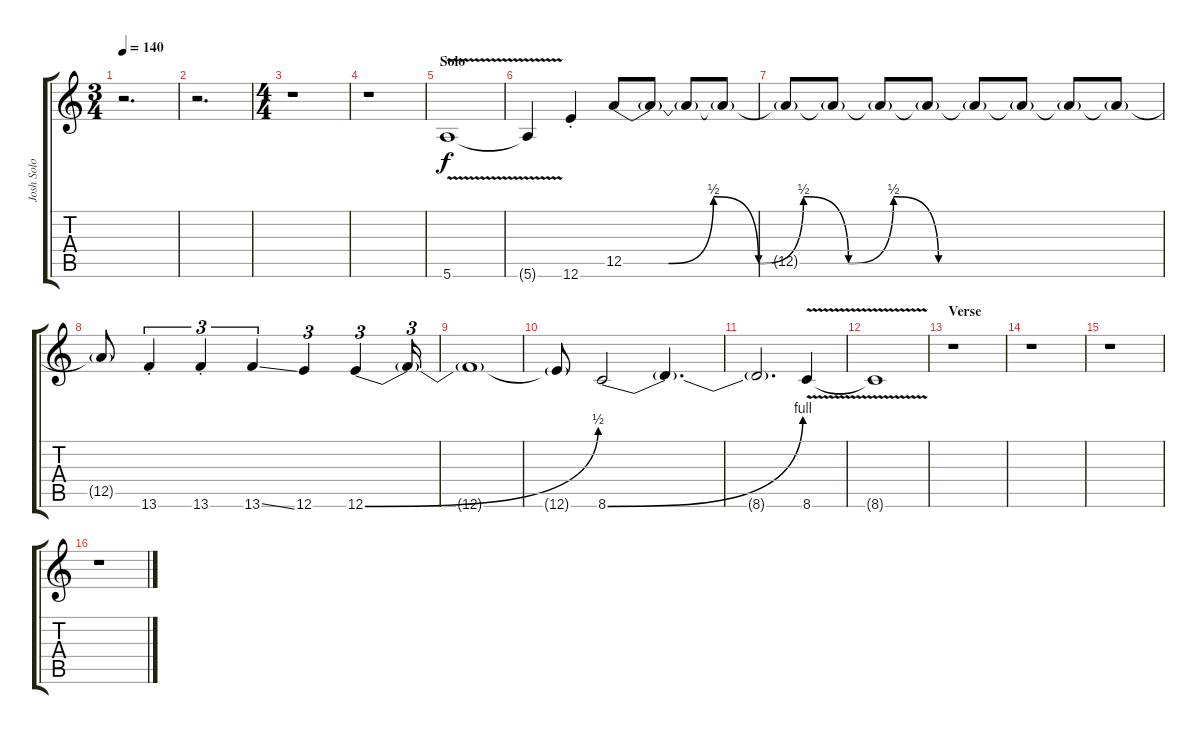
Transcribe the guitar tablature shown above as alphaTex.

\track ("Josh Solo" "Josh Solo") {instrument distortionguitar}
\staff {score tabs}
\tuning (E4 B3 G3 D3 A2 E2) {hide}
\ts (3 4)
\tempo 140
\clef g2
\ks c
r.2{d dy f} |
r.2{d} |
\ts (4 4)
r.1 |
r.1 |
\section ("" "Solo")
5.6{v}.1 |
5.6{t}.4 12.6{st}.4 12.5{be (custom 0 0 5 0 10 2 15 0 20 2 25 0 30 2 35 0 60 0)}.8 12.5{t}.8 12.5{t}.8 12.5{t}.8 |
12.5{t}.8 12.5{t}.8 12.5{t}.8 12.5{t}.8 12.5{t}.8 12.5{t}.8 12.5{t}.8 12.5{t}.8 |
12.5{t}.8 13.6{st}.4{tu (3 2)} 13.6{st}.4{tu (3 2)} 13.6{ss}.4{tu (3 2)} 12.6.4{tu (3 2)} 12.6{be (bend 0 0 60 2)}.4{tu (3 2)} 12.6{t}.16{tu (3 2)} |
12.6{t}.1 |
12.6{t}.8 8.6{be (bend 0 0 60 4)}.2 8.6{t}.4{d} |
8.6{t}.2{d} 8.6{v}.4 |
8.6{t}.1 |
\section ("" "Verse")
r.1 |
r.1 |
r.1 |
r.1
